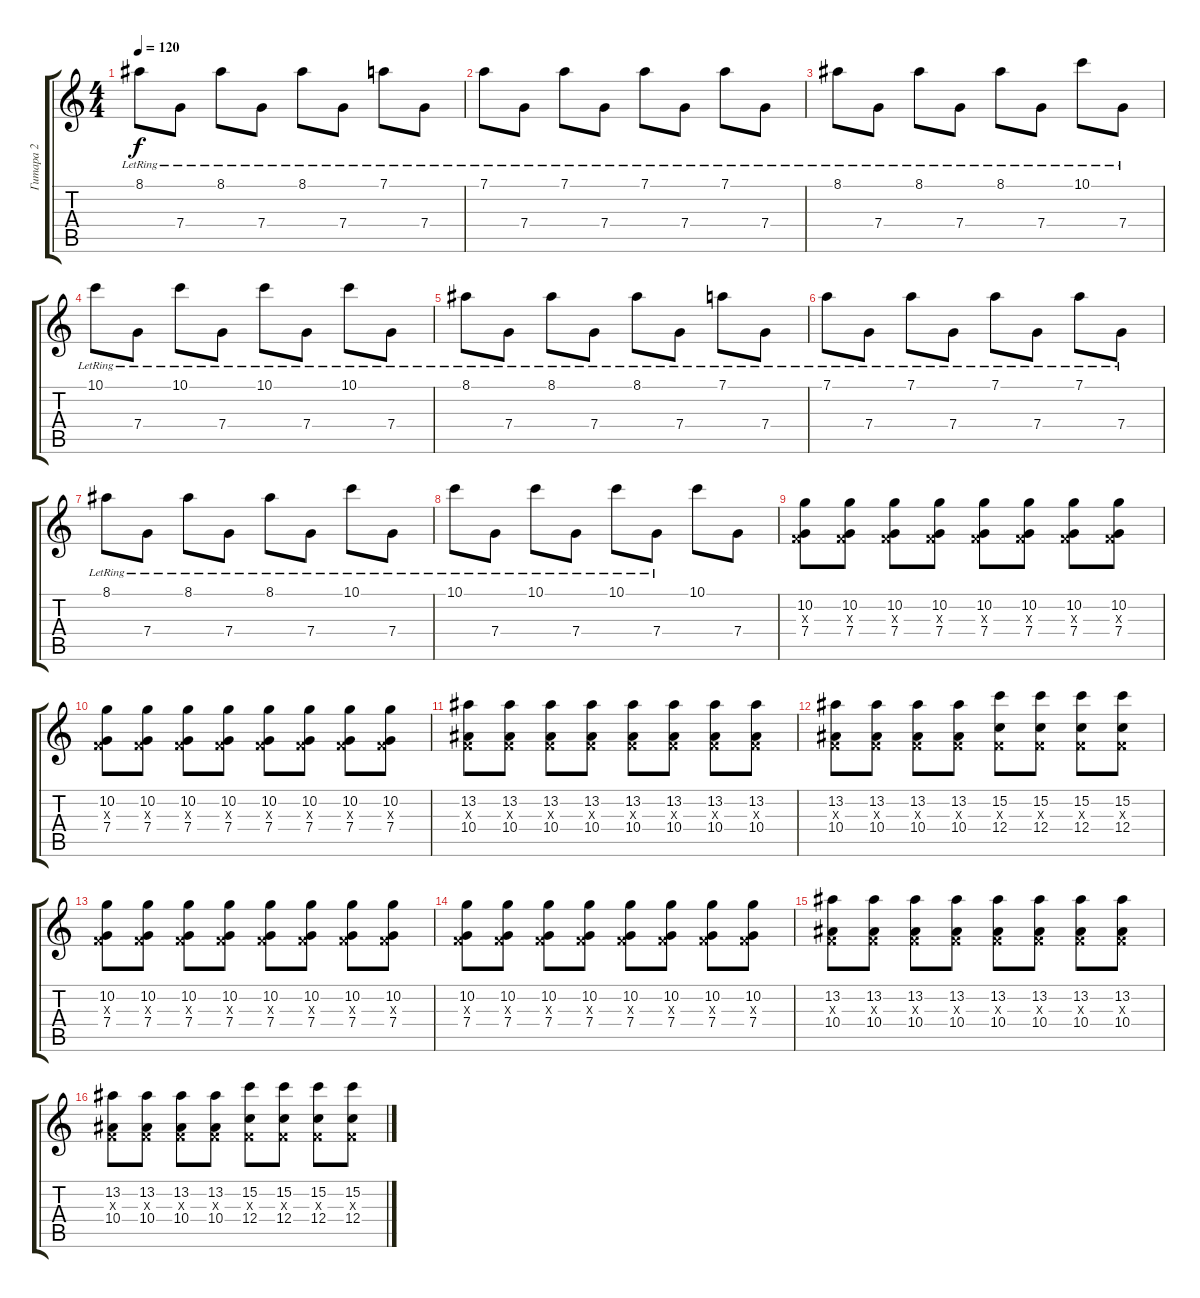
\track ("Гитара 2" "Гитара 2") {instrument overdrivenguitar}
\staff {score tabs}
\tuning (D4 A3 F3 C3 G2 D2) {hide}
\ts (4 4)
\tempo 120
\clef g2
\ks c
8.1{lr}.8{dy f volume 14 instrument electricguitarclean} 7.4{lr}.8 8.1{lr}.8 7.4{lr}.8 8.1{lr}.8 7.4{lr}.8 7.1{lr}.8 7.4{lr}.8 |
7.1{lr}.8 7.4{lr}.8 7.1{lr}.8 7.4{lr}.8 7.1{lr}.8 7.4{lr}.8 7.1{lr}.8 7.4{lr}.8 |
8.1{lr}.8 7.4{lr}.8 8.1{lr}.8 7.4{lr}.8 8.1{lr}.8 7.4{lr}.8 10.1{lr}.8 7.4{lr}.8 |
10.1{lr}.8 7.4{lr}.8 10.1{lr}.8 7.4{lr}.8 10.1{lr}.8 7.4{lr}.8 10.1{lr}.8 7.4{lr}.8 |
8.1{lr}.8 7.4{lr}.8 8.1{lr}.8 7.4{lr}.8 8.1{lr}.8 7.4{lr}.8 7.1{lr}.8 7.4{lr}.8 |
7.1{lr}.8 7.4{lr}.8 7.1{lr}.8 7.4{lr}.8 7.1{lr}.8 7.4{lr}.8 7.1{lr}.8 7.4{lr}.8 |
8.1{lr}.8 7.4{lr}.8 8.1{lr}.8 7.4{lr}.8 8.1{lr}.8 7.4{lr}.8 10.1{lr}.8 7.4{lr}.8 |
10.1{lr}.8 7.4{lr}.8 10.1{lr}.8 7.4{lr}.8 10.1{lr}.8 7.4{lr}.8 10.1.8 7.4.8 |
(10.2 0.3{x} 7.4).8 (10.2 0.3{x} 7.4).8 (10.2 0.3{x} 7.4).8 (10.2 0.3{x} 7.4).8 (10.2 0.3{x} 7.4).8 (10.2 0.3{x} 7.4).8 (10.2 0.3{x} 7.4).8 (10.2 0.3{x} 7.4).8 |
(10.2 0.3{x} 7.4).8 (10.2 0.3{x} 7.4).8 (10.2 0.3{x} 7.4).8 (10.2 0.3{x} 7.4).8 (10.2 0.3{x} 7.4).8 (10.2 0.3{x} 7.4).8 (10.2 0.3{x} 7.4).8 (10.2 0.3{x} 7.4).8 |
(13.2 0.3{x} 10.4).8 (13.2 0.3{x} 10.4).8 (13.2 0.3{x} 10.4).8 (13.2 0.3{x} 10.4).8 (13.2 0.3{x} 10.4).8 (13.2 0.3{x} 10.4).8 (13.2 0.3{x} 10.4).8 (13.2 0.3{x} 10.4).8 |
(13.2 0.3{x} 10.4).8 (13.2 0.3{x} 10.4).8 (13.2 0.3{x} 10.4).8 (13.2 0.3{x} 10.4).8 (15.2 0.3{x} 12.4).8 (15.2 0.3{x} 12.4).8 (15.2 0.3{x} 12.4).8 (15.2 0.3{x} 12.4).8 |
(10.2 0.3{x} 7.4).8 (10.2 0.3{x} 7.4).8 (10.2 0.3{x} 7.4).8 (10.2 0.3{x} 7.4).8 (10.2 0.3{x} 7.4).8 (10.2 0.3{x} 7.4).8 (10.2 0.3{x} 7.4).8 (10.2 0.3{x} 7.4).8 |
(10.2 0.3{x} 7.4).8 (10.2 0.3{x} 7.4).8 (10.2 0.3{x} 7.4).8 (10.2 0.3{x} 7.4).8 (10.2 0.3{x} 7.4).8 (10.2 0.3{x} 7.4).8 (10.2 0.3{x} 7.4).8 (10.2 0.3{x} 7.4).8 |
(13.2 0.3{x} 10.4).8 (13.2 0.3{x} 10.4).8 (13.2 0.3{x} 10.4).8 (13.2 0.3{x} 10.4).8 (13.2 0.3{x} 10.4).8 (13.2 0.3{x} 10.4).8 (13.2 0.3{x} 10.4).8 (13.2 0.3{x} 10.4).8 |
(13.2 0.3{x} 10.4).8 (13.2 0.3{x} 10.4).8 (13.2 0.3{x} 10.4).8 (13.2 0.3{x} 10.4).8 (15.2 0.3{x} 12.4).8 (15.2 0.3{x} 12.4).8 (15.2 0.3{x} 12.4).8 (15.2 0.3{x} 12.4).8
